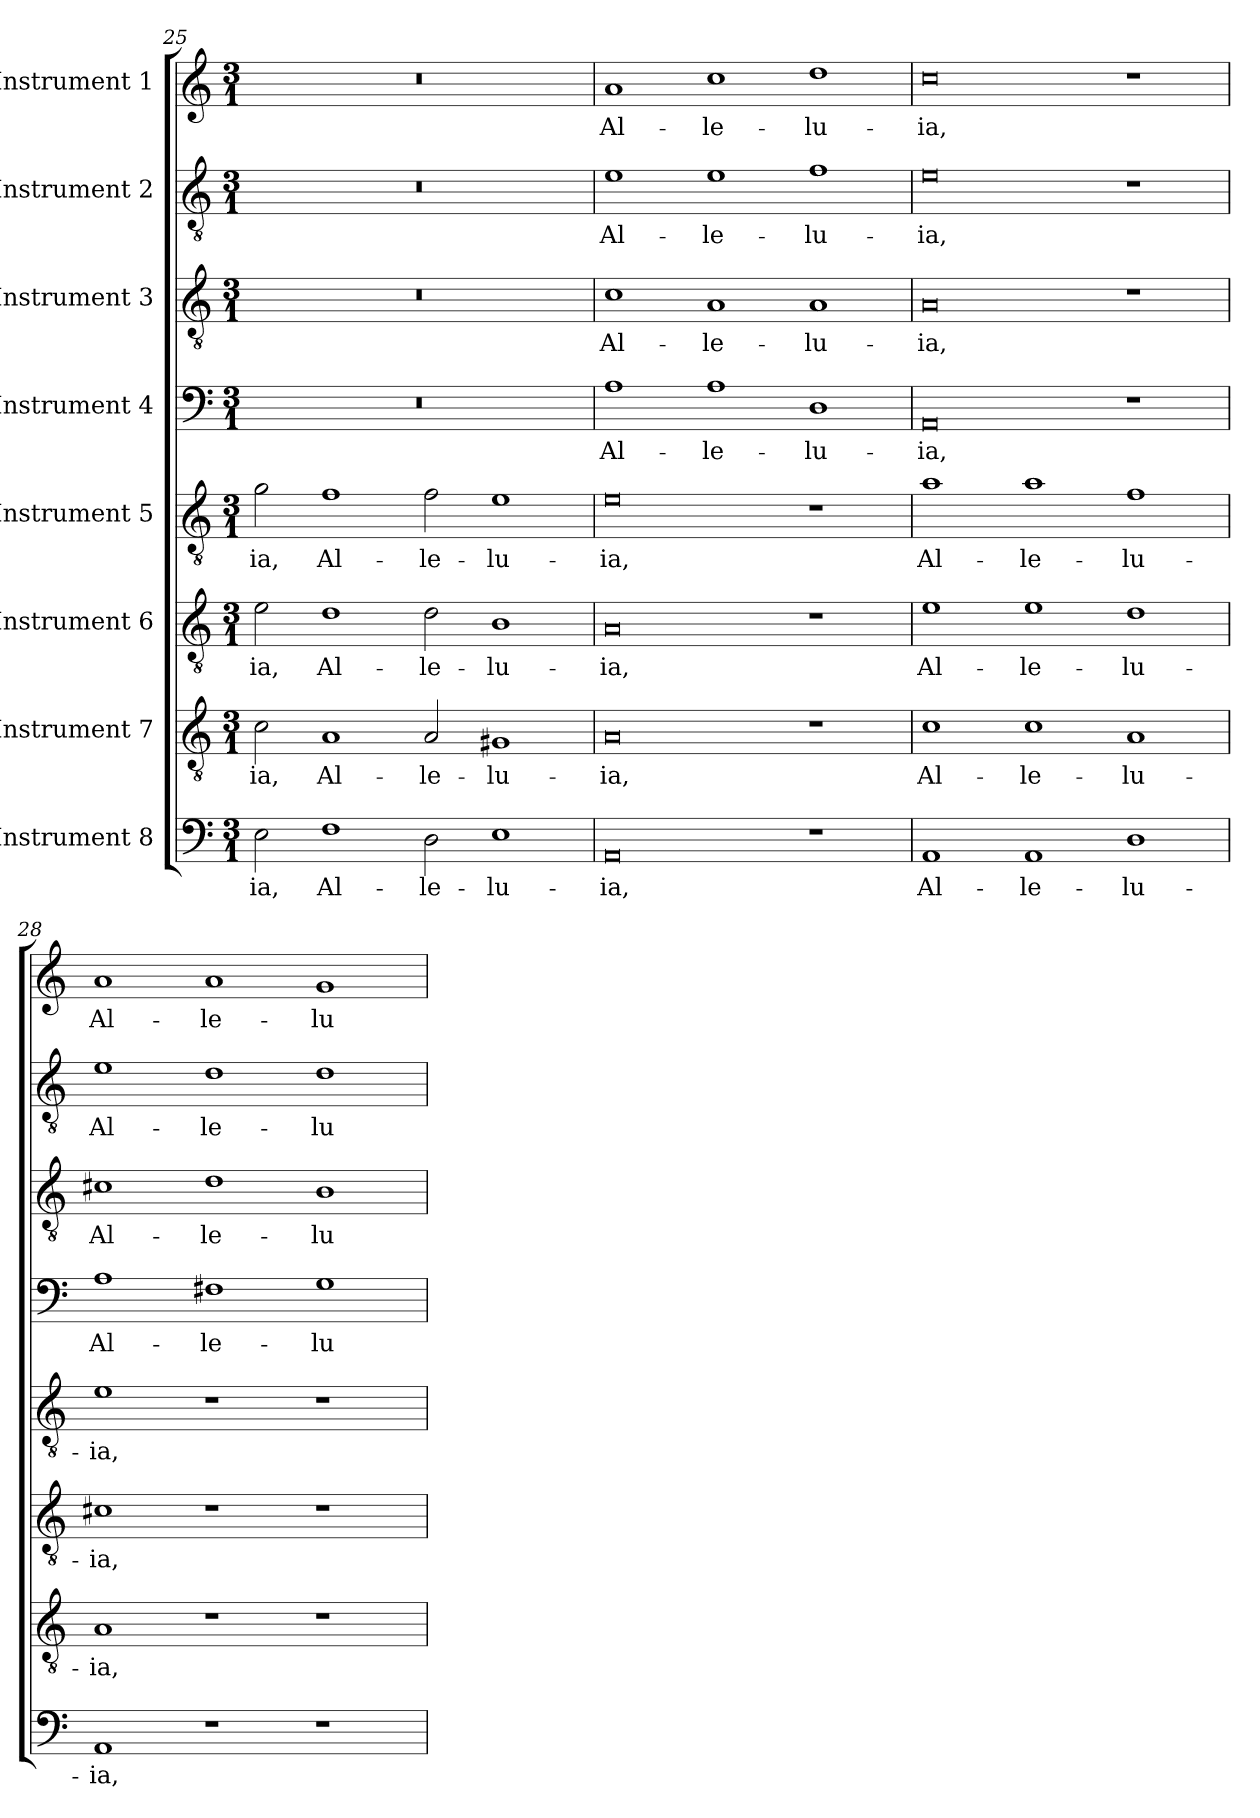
**kern	**text	**kern	**text	**kern	**text	**kern	**text	**kern	**text	**kern	**text	**kern	**text	**kern	**text
*part8	*part8	*part7	*part7	*part6	*part6	*part5	*part5	*part4	*part4	*part3	*part3	*part2	*part2	*part1	*part1
*staff8	*staff8	*staff7	*staff7	*staff6	*staff6	*staff5	*staff5	*staff4	*staff4	*staff3	*staff3	*staff2	*staff2	*staff1	*staff1
*I"Instrument 8	*	*I"Instrument 7	*	*I"Instrument 6	*	*I"Instrument 5	*	*I"Instrument 4	*	*I"Instrument 3	*	*I"Instrument 2	*	*I"Instrument 1	*
!!LO:PB:g=z
*clefF4	*	*clefGv2	*	*clefGv2	*	*clefGv2	*	*clefF4	*	*clefGv2	*	*clefGv2	*	*clefG2	*
*k[]	*	*k[]	*	*k[]	*	*k[]	*	*k[]	*	*k[]	*	*k[]	*	*k[]	*
*C:	*	*C:	*	*C:	*	*C:	*	*C:	*	*C:	*	*C:	*	*C:	*
*M3/1	*	*M3/1	*	*M3/1	*	*M3/1	*	*M3/1	*	*M3/1	*	*M3/1	*	*M3/1	*
=25	=25	=25	=25	=25	=25	=25	=25	=25	=25	=25	=25	=25	=25	=25	=25
!	!LO:LY:b:cj	!	!LO:LY:b:cj	!	!LO:LY:b:cj	!	!LO:LY:b:cj	!	!	!	!	!	!	!	!
2E\	-ia,	2c\	-ia,	2e\	-ia,	2g\	-ia,	0.r	.	0.r	.	0.r	.	0.r	.
!	!LO:LY:b:cj	!	!LO:LY:b:cj	!	!LO:LY:b:cj	!	!LO:LY:b:cj	!	!	!	!	!	!	!	!
1F	Al-	1A	Al-	1d	Al-	1f	Al-	.	.	.	.	.	.	.	.
!	!LO:LY:b:cj	!	!LO:LY:b:cj	!	!LO:LY:b:cj	!	!LO:LY:b:cj	!	!	!	!	!	!	!	!
2D\	-le-	2A/	-le-	2d\	-le-	2f\	-le-	.	.	.	.	.	.	.	.
!	!LO:LY:b:cj	!	!LO:LY:b:cj	!	!LO:LY:b:cj	!	!LO:LY:b:cj	!	!	!	!	!	!	!	!
1E	-lu-	1G#X	-lu-	1B	-lu-	1e	-lu-	.	.	.	.	.	.	.	.
=26	=26	=26	=26	=26	=26	=26	=26	=26	=26	=26	=26	=26	=26	=26	=26
!	!LO:LY:b:cj	!	!LO:LY:b:cj	!	!LO:LY:b:cj	!	!LO:LY:b:cj	!	!LO:LY:b:cj	!	!LO:LY:b:cj	!	!LO:LY:b:cj	!	!LO:LY:b:cj
0AA	-ia,	0A	-ia,	0A	-ia,	0e	-ia,	1A	Al-	1c	Al-	1e	Al-	1a	Al-
!	!	!	!	!	!	!	!	!	!LO:LY:b:cj	!	!LO:LY:b:cj	!	!LO:LY:b:cj	!	!LO:LY:b:cj
.	.	.	.	.	.	.	.	1A	-le-	1A	-le-	1e	-le-	1cc	-le-
!	!	!	!	!	!	!	!	!	!LO:LY:b:cj	!	!LO:LY:b:cj	!	!LO:LY:b:cj	!	!LO:LY:b:cj
1r	.	1r	.	1r	.	1r	.	1D	-lu-	1A	-lu-	1f	-lu-	1dd	-lu-
=27	=27	=27	=27	=27	=27	=27	=27	=27	=27	=27	=27	=27	=27	=27	=27
!	!LO:LY:b:cj	!	!LO:LY:b:cj	!	!LO:LY:b:cj	!	!LO:LY:b:cj	!	!LO:LY:b:cj	!	!LO:LY:b:cj	!	!LO:LY:b:cj	!	!LO:LY:b:cj
1AA	Al-	1c	Al-	1e	Al-	1a	Al-	0AA	-ia,	0A	-ia,	0e	-ia,	0cc	-ia,
!	!LO:LY:b:cj	!	!LO:LY:b:cj	!	!LO:LY:b:cj	!	!LO:LY:b:cj	!	!	!	!	!	!	!	!
1AA	-le-	1c	-le-	1e	-le-	1a	-le-	.	.	.	.	.	.	.	.
!	!LO:LY:b:cj	!	!LO:LY:b:cj	!	!LO:LY:b:cj	!	!LO:LY:b:cj	!	!	!	!	!	!	!	!
1D	-lu-	1A	-lu-	1d	-lu-	1f	-lu-	1r	.	1r	.	1r	.	1r	.
=28	=28	=28	=28	=28	=28	=28	=28	=28	=28	=28	=28	=28	=28	=28	=28
!	!LO:LY:b:cj	!	!LO:LY:b:cj	!	!LO:LY:b:cj	!	!LO:LY:b:cj	!	!LO:LY:b:cj	!	!LO:LY:b:cj	!	!LO:LY:b:cj	!	!LO:LY:b:cj
1AA	-ia,	1A	-ia,	1c#X	-ia,	1e	-ia,	1A	Al-	1c#X	Al-	1e	Al-	1a	Al-
!	!	!	!	!	!	!	!	!	!LO:LY:b:cj	!	!LO:LY:b:cj	!	!LO:LY:b:cj	!	!LO:LY:b:cj
1r	.	1r	.	1r	.	1r	.	1F#X	-le-	1d	-le-	1d	-le-	1a	-le-
!	!	!	!	!	!	!	!	!	!LO:LY:b:cj	!	!LO:LY:b:cj	!	!LO:LY:b:cj	!	!LO:LY:b:cj
1r	.	1r	.	1r	.	1r	.	1G	-lu-	1B	-lu-	1d	-lu-	1g	-lu-
=	=	=	=	=	=	=	=	=	=	=	=	=	=	=	=
*-	*-	*-	*-	*-	*-	*-	*-	*-	*-	*-	*-	*-	*-	*-	*-
